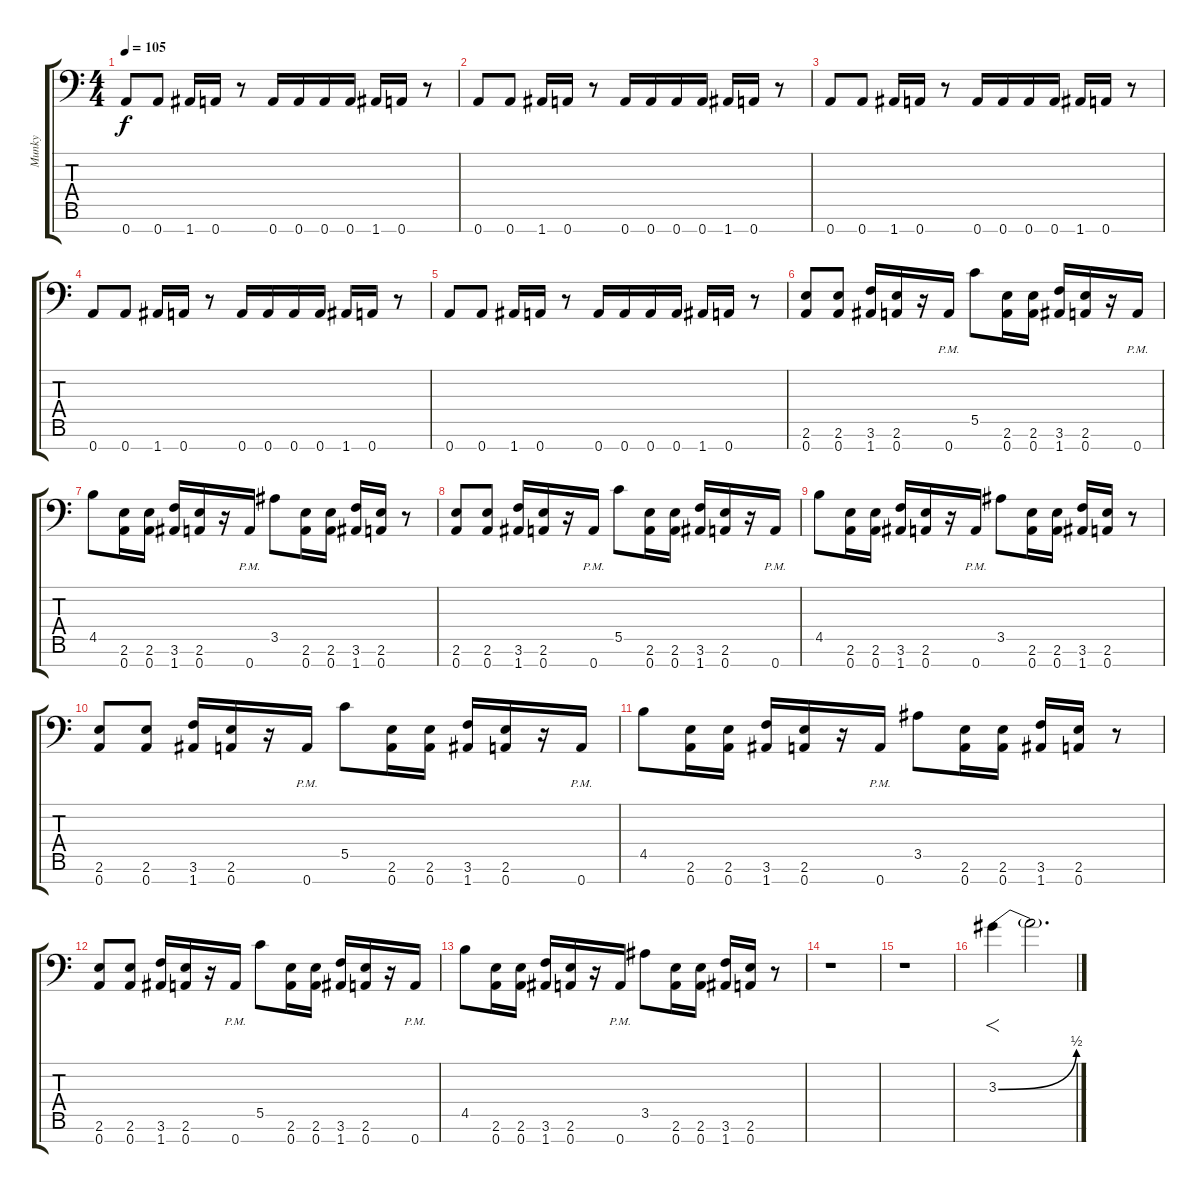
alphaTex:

\track ("Munky" "Munky") {instrument distortionguitar}
\staff {score tabs}
\tuning (D4 A3 F3 C3 G2 D2 A1) {hide}
\ts (4 4)
\tempo 105
\clef f4
\ks c
0.7.8{dy f} 0.7.8 1.7.16 0.7.16 r.8 0.7.16 0.7.16 0.7.16 0.7.16 1.7.16 0.7.16 r.8 |
0.7.8 0.7.8 1.7.16 0.7.16 r.8 0.7.16 0.7.16 0.7.16 0.7.16 1.7.16 0.7.16 r.8 |
0.7.8 0.7.8 1.7.16 0.7.16 r.8 0.7.16 0.7.16 0.7.16 0.7.16 1.7.16 0.7.16 r.8 |
0.7.8 0.7.8 1.7.16 0.7.16 r.8 0.7.16 0.7.16 0.7.16 0.7.16 1.7.16 0.7.16 r.8 |
0.7.8 0.7.8 1.7.16 0.7.16 r.8 0.7.16 0.7.16 0.7.16 0.7.16 1.7.16 0.7.16 r.8 |
(2.6 0.7).8 (2.6 0.7).8 (3.6 1.7).16 (2.6 0.7).16 r.16 0.7{pm}.16 5.5.8 (2.6 0.7).16 (2.6 0.7).16 (3.6 1.7).16 (2.6 0.7).16 r.16 0.7{pm}.16 |
4.5.8 (2.6 0.7).16 (2.6 0.7).16 (3.6 1.7).16 (2.6 0.7).16 r.16 0.7{pm}.16 3.5.8 (2.6 0.7).16 (2.6 0.7).16 (3.6 1.7).16 (2.6 0.7).16 r.8 |
(2.6 0.7).8 (2.6 0.7).8 (3.6 1.7).16 (2.6 0.7).16 r.16 0.7{pm}.16 5.5.8 (2.6 0.7).16 (2.6 0.7).16 (3.6 1.7).16 (2.6 0.7).16 r.16 0.7{pm}.16 |
4.5.8 (2.6 0.7).16 (2.6 0.7).16 (3.6 1.7).16 (2.6 0.7).16 r.16 0.7{pm}.16 3.5.8 (2.6 0.7).16 (2.6 0.7).16 (3.6 1.7).16 (2.6 0.7).16 r.8 |
(2.6 0.7).8 (2.6 0.7).8 (3.6 1.7).16 (2.6 0.7).16 r.16 0.7{pm}.16 5.5.8 (2.6 0.7).16 (2.6 0.7).16 (3.6 1.7).16 (2.6 0.7).16 r.16 0.7{pm}.16 |
4.5.8 (2.6 0.7).16 (2.6 0.7).16 (3.6 1.7).16 (2.6 0.7).16 r.16 0.7{pm}.16 3.5.8 (2.6 0.7).16 (2.6 0.7).16 (3.6 1.7).16 (2.6 0.7).16 r.8 |
(2.6 0.7).8 (2.6 0.7).8 (3.6 1.7).16 (2.6 0.7).16 r.16 0.7{pm}.16 5.5.8 (2.6 0.7).16 (2.6 0.7).16 (3.6 1.7).16 (2.6 0.7).16 r.16 0.7{pm}.16 |
4.5.8 (2.6 0.7).16 (2.6 0.7).16 (3.6 1.7).16 (2.6 0.7).16 r.16 0.7{pm}.16 3.5.8 (2.6 0.7).16 (2.6 0.7).16 (3.6 1.7).16 (2.6 0.7).16 r.8 |
r.1 |
r.1 |
3.3{be (bend 0 0 60 2)}.4{f} 3.3{t}.2{d}
